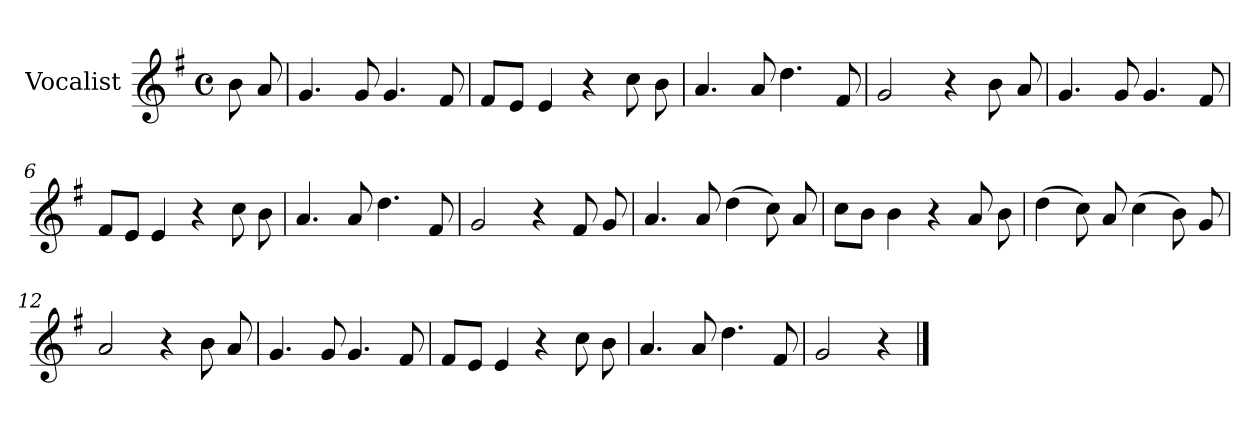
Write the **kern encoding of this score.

**kern
*part1
*staff1
*I"Vocalist
*clefG2
*k[f#]
*G:
*M4/4
*met(c)
=
8b
8a
=1
4.g
8g
4.g
8f#
=2
8f#L
8eJ
4e
4r
8cc
8b
=3
4.a
8a
4.dd
8f#
=4
2g
4r
8b
8a
=5
4.g
8g
4.g
8f#
=6
8f#L
8eJ
4e
4r
8cc
8b
=7
4.a
8a
4.dd
8f#
=8
2g
4r
8f#
8g
=9
4.a
8a
(4dd
8cc)
8a
=10
8ccL
8bJ
4b
4r
8a
8b
=11
(4dd
8cc)
8a
(4cc
8b)
8g
=12
2a
4r
8b
8a
=13
4.g
8g
4.g
8f#
=14
8f#L
8eJ
4e
4r
8cc
8b
=15
4.a
8a
4.dd
8f#
=16
2g
4r
==
*-
